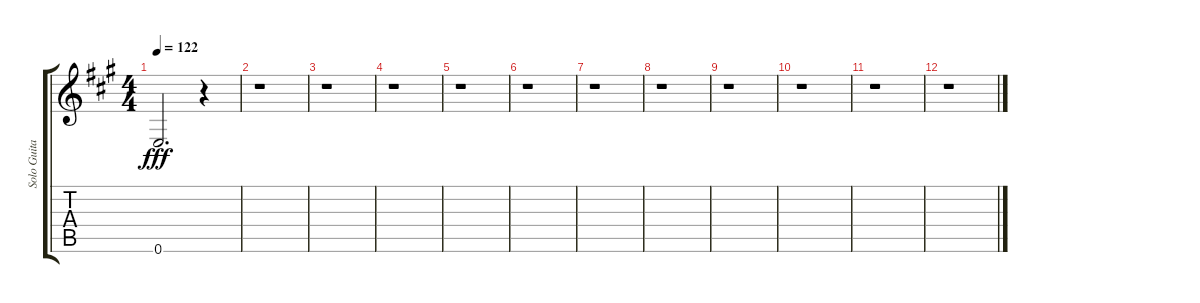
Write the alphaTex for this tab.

\track ("Solo Guitar" "Solo Guita") {instrument acousticguitarsteel}
\staff {score tabs}
\tuning (E4 B3 G3 D3 A2 E2) {hide}
\ts (4 4)
\tempo 122
\clef g2
\ks a
0.6.2{d dy fff} r.4 |
r.1 |
r.1 |
r.1 |
r.1 |
r.1 |
r.1 |
r.1 |
r.1 |
r.1 |
r.1 |
r.1
